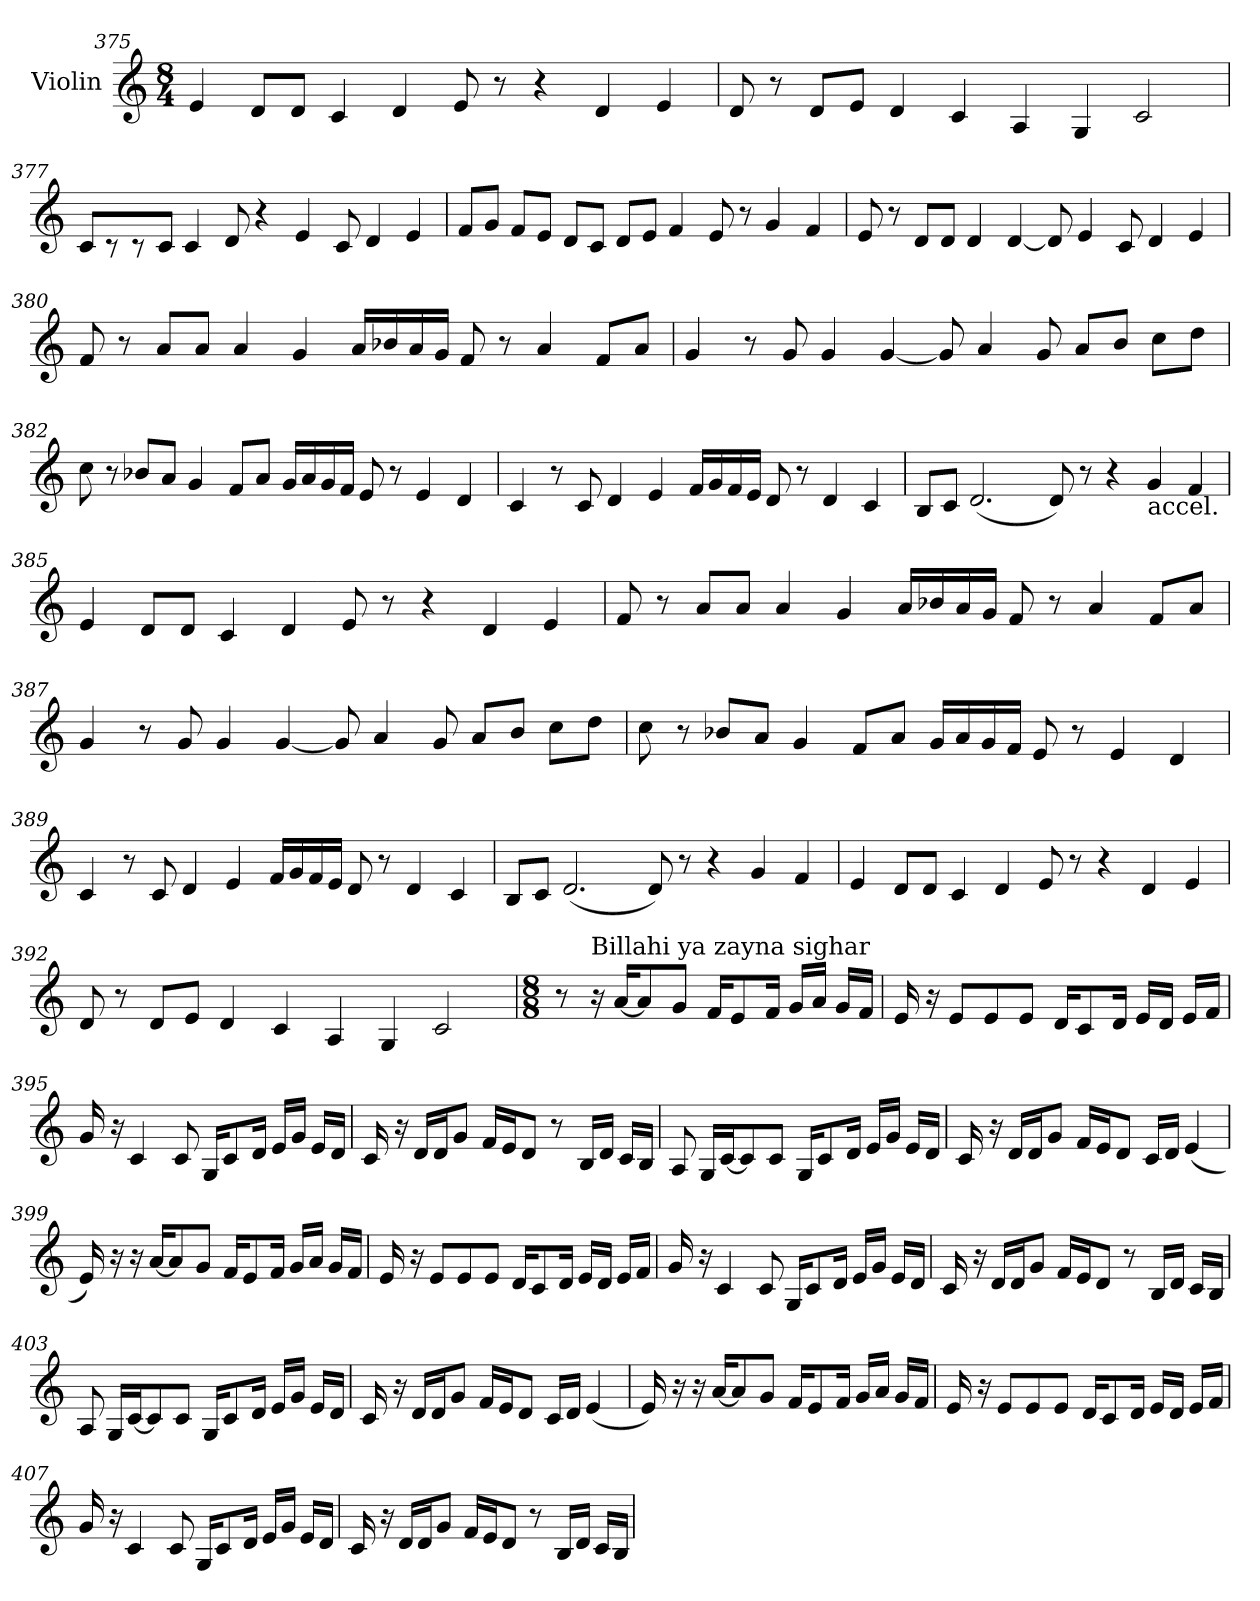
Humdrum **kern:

**kern
*part1
*staff1
*I"Violin
!!LO:PB:g=z
*clefG2
*k[]
*C:
*M8/4
=375
4e/
8d/L
8d/J
4c/
4d/
8e/
8r
4r
4d/
4e/
!!LO:PB:g=z
=376
8d/
8r
8d/L
8e/J
4d/
4c/
4A/
4G/
2c/
!!LO:PB:g=z
=377
8c/L
8r
8r
8c/J
4c/
8d/
4r
4e/
8c/
4d/
4e/
!!LO:PB:g=z
=378
8f/L
8g/J
8f/L
8e/J
8d/L
8c/J
8d/L
8e/J
4f/
8e/
8r
4g/
4f/
!!LO:PB:g=z
=379
8e/
8r
8d/L
8d/J
4d/
[4d/
8d/]
4e/
8c/
4d/
4e/
!!LO:PB:g=z
=380
8f/
8r
8a/L
8a/J
4a/
4g/
16a/LL
16b-X/
16a/
16g/JJ
8f/
8r
4a/
8f/L
8a/J
!!LO:PB:g=z
=381
4g/
8r
8g/
4g/
[4g/
8g/]
4a/
8g/
8a/L
8b/J
8cc\L
8dd\J
!!LO:PB:g=z
=382
8cc\
8r
8b-X/L
8a/J
4g/
8f/L
8a/J
16g/LL
16a/
16g/
16f/JJ
8e/
8r
4e/
4d/
=383
4c/
8r
8c/
4d/
4e/
16f/LL
16g/
16f/
16e/JJ
8d/
8r
4d/
4c/
!!LO:PB:g=z
=384
8B/L
8c/J
(2.d/
8d/)
8r
4r
!LO:TX:b:t=accel.
4g/
4f/
!!LO:PB:g=z
=385
4e/
8d/L
8d/J
4c/
4d/
8e/
8r
4r
4d/
4e/
!!LO:PB:g=z
=386
8f/
8r
8a/L
8a/J
4a/
4g/
16a/LL
16b-X/
16a/
16g/JJ
8f/
8r
4a/
8f/L
8a/J
!!LO:PB:g=z
=387
4g/
8r
8g/
4g/
[4g/
8g/]
4a/
8g/
8a/L
8b/J
8cc\L
8dd\J
!!LO:PB:g=z
=388
8cc\
8r
8b-X/L
8a/J
4g/
8f/L
8a/J
16g/LL
16a/
16g/
16f/JJ
8e/
8r
4e/
4d/
!!LO:PB:g=z
=389
4c/
8r
8c/
4d/
4e/
16f/LL
16g/
16f/
16e/JJ
8d/
8r
4d/
4c/
!!LO:PB:g=z
=390
8B/L
8c/J
(2.d/
8d/)
8r
4r
4g/
4f/
!!LO:PB:g=z
=391
4e/
8d/L
8d/J
4c/
4d/
8e/
8r
4r
4d/
4e/
!!LO:PB:g=z
=392
8d/
8r
8d/L
8e/J
4d/
4c/
4A/
4G/
2c/
=393
*M8/8
*MM50
8r
!LO:TX:a:t=Billahi ya zayna sighar
16r
[16a/KL
8a/]
8g/J
16f/KL
8e/
16f/Jk
16g/LL
16a/JJ
16g/LL
16f/JJ
!!LO:PB:g=z
=394
16e/
16r
8e/L
8e/
8e/J
16d/KL
8c/
16d/Jk
16e/LL
16d/JJ
16e/LL
16f/JJ
!!LO:PB:g=z
=395
16g/
16r
4c/
8c/
16G/KL
8c/
16d/Jk
16e/LL
16g/JJ
16e/LL
16d/JJ
=396
16c/
16r
16d/LL
16d/J
8g/J
16f/LL
16e/J
8d/J
8r
16B/LL
16d/JJ
16c/LL
16B/JJ
!!LO:PB:g=z
=397
8A/
16G/LL
[16c/J
8c/]
8c/J
16G/KL
8c/
16d/Jk
16e/LL
16g/JJ
16e/LL
16d/JJ
!!LO:PB:g=z
=398
16c/
16r
16d/LL
16d/J
8g/J
16f/LL
16e/J
8d/J
16c/LL
16d/JJ
(4e/
=399
16e/)
16r
16r
[16a/KL
8a/]
8g/J
16f/KL
8e/
16f/Jk
16g/LL
16a/JJ
16g/LL
16f/JJ
!!LO:PB:g=z
=400
16e/
16r
8e/L
8e/
8e/J
16d/KL
8c/
16d/Jk
16e/LL
16d/JJ
16e/LL
16f/JJ
!!LO:PB:g=z
=401
16g/
16r
4c/
8c/
16G/KL
8c/
16d/Jk
16e/LL
16g/JJ
16e/LL
16d/JJ
=402
16c/
16r
16d/LL
16d/J
8g/J
16f/LL
16e/J
8d/J
8r
16B/LL
16d/JJ
16c/LL
16B/JJ
=403
8A/
16G/LL
[16c/J
8c/]
8c/J
16G/KL
8c/
16d/Jk
16e/LL
16g/JJ
16e/LL
16d/JJ
!!LO:PB:g=z
=404
16c/
16r
16d/LL
16d/J
8g/J
16f/LL
16e/J
8d/J
16c/LL
16d/JJ
(4e/
=405
16e/)
16r
16r
[16a/KL
8a/]
8g/J
16f/KL
8e/
16f/Jk
16g/LL
16a/JJ
16g/LL
16f/JJ
!!LO:PB:g=z
=406
16e/
16r
8e/L
8e/
8e/J
16d/KL
8c/
16d/Jk
16e/LL
16d/JJ
16e/LL
16f/JJ
!!LO:PB:g=z
=407
16g/
16r
4c/
8c/
16G/KL
8c/
16d/Jk
16e/LL
16g/JJ
16e/LL
16d/JJ
=408
16c/
16r
16d/LL
16d/J
8g/J
16f/LL
16e/J
8d/J
8r
16B/LL
16d/JJ
16c/LL
16B/JJ
=
*-
